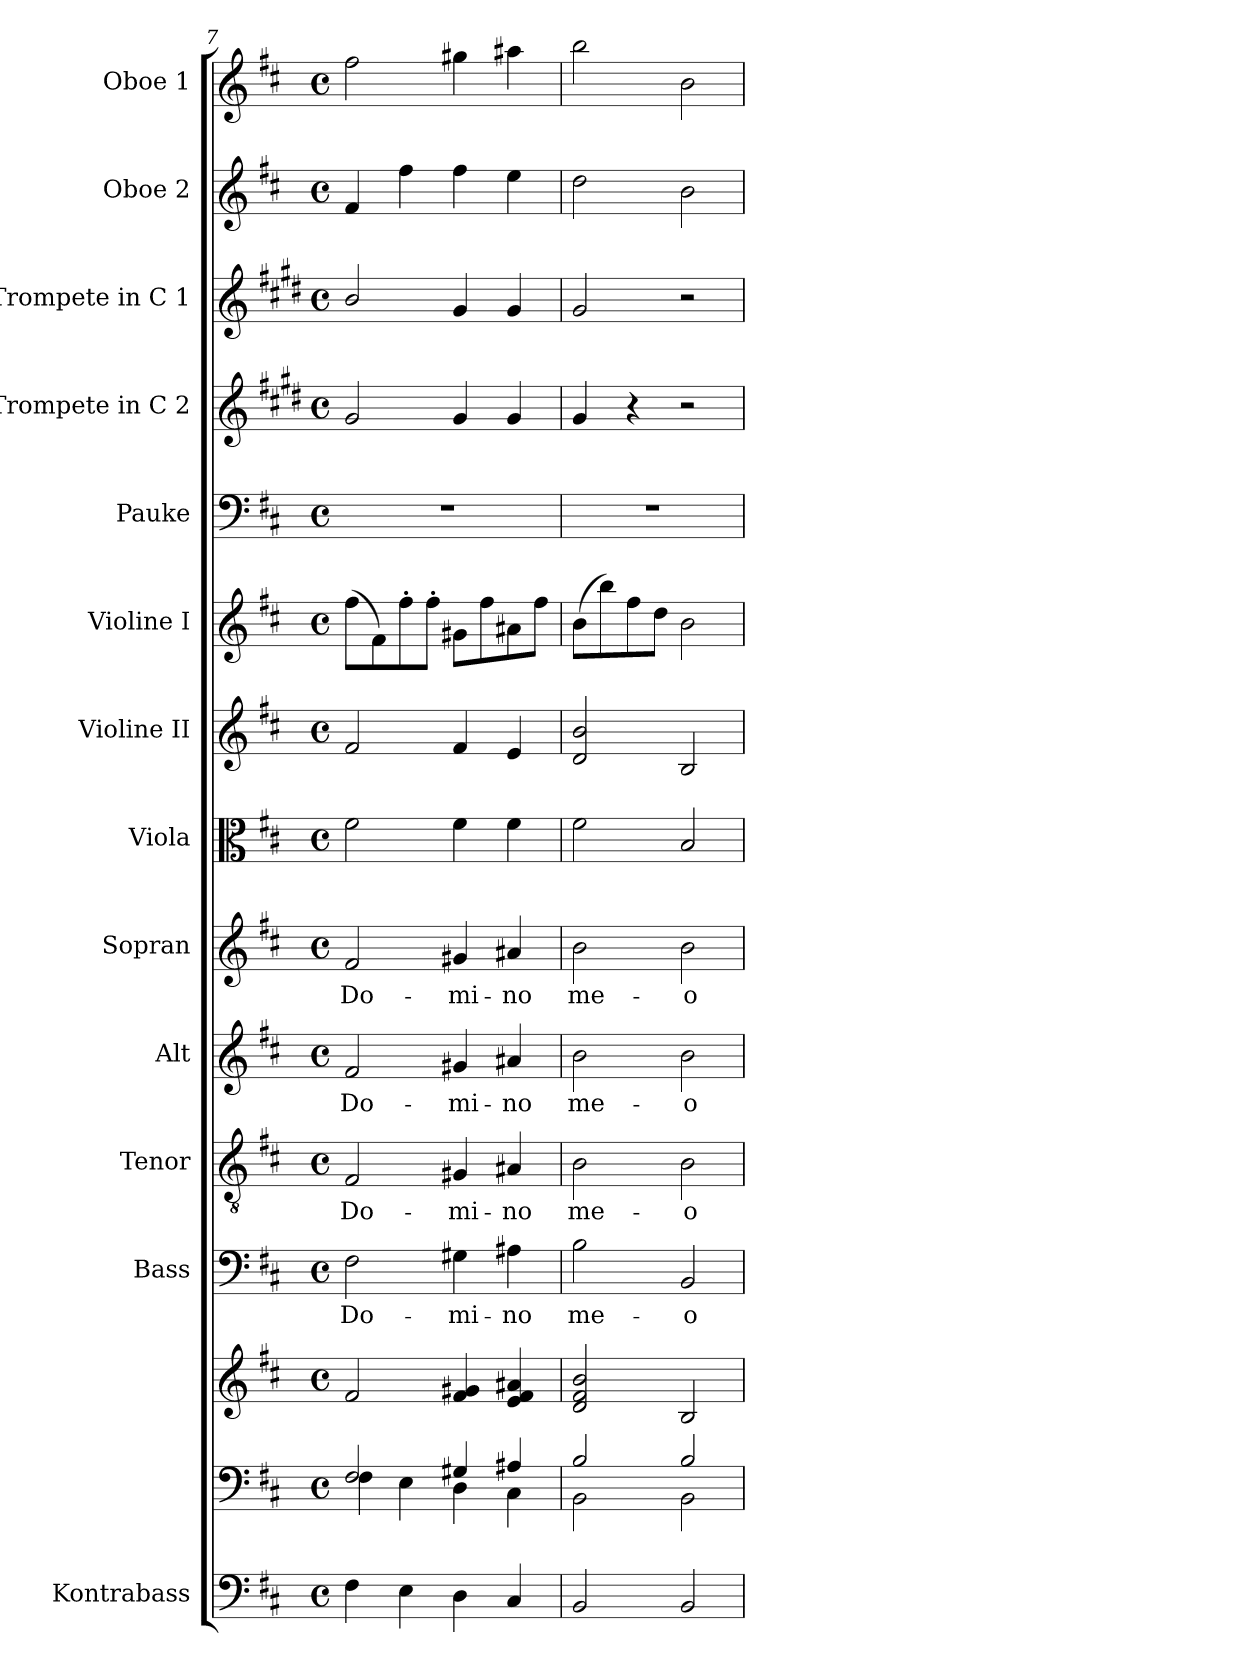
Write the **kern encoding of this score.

**kern	**kern	**kern	**kern	**text	**kern	**text	**kern	**text	**kern	**text	**kern	**kern	**kern	**kern	**kern	**kern	**kern	**kern
*part14	*part13	*part13	*part12	*part12	*part11	*part11	*part10	*part10	*part9	*part9	*part8	*part7	*part6	*part5	*part4	*part3	*part2	*part1
*staff15	*staff14	*staff13	*staff12	*staff12	*staff11	*staff11	*staff10	*staff10	*staff9	*staff9	*staff8	*staff7	*staff6	*staff5	*staff4	*staff3	*staff2	*staff1
*I"Kontrabass	*	*	*I"Bass	*	*I"Tenor	*	*I"Alt	*	*I"Sopran	*	*I"Viola	*I"Violine II	*I"Violine I	*I"Pauke	*I"Trompete in C 2	*I"Trompete in C 1	*I"Oboe 2	*I"Oboe 1
*I'Kb.	*	*	*I'B	*	*I'T	*	*I'A	*	*I'S	*	*I'Vla.	*I'Vl. II	*I'Vl. I	*I'Pk.	*	*	*I'Ob. 2	*I'Ob. 1
*clefF4	*clefF4	*clefG2	*clefF4	*	*clefGv2	*	*clefG2	*	*clefG2	*	*clefC3	*clefG2	*clefG2	*clefF4	*clefG2	*clefG2	*clefG2	*clefG2
*ITrd7c12	*	*	*	*	*	*	*	*	*	*	*	*	*	*	*ITrd1c2	*ITrd1c2	*	*
*k[f#c#]	*k[f#c#]	*k[f#c#]	*k[f#c#]	*	*k[f#c#]	*	*k[f#c#]	*	*k[f#c#]	*	*k[f#c#]	*k[f#c#]	*k[f#c#]	*k[f#c#]	*k[f#c#]	*k[f#c#]	*k[f#c#]	*k[f#c#]
*D:	*D:	*D:	*D:	*	*D:	*	*D:	*	*D:	*	*D:	*D:	*D:	*D:	*D:	*D:	*D:	*D:
*M4/4	*M4/4	*M4/4	*M4/4	*	*M4/4	*	*M4/4	*	*M4/4	*	*M4/4	*M4/4	*M4/4	*M4/4	*M4/4	*M4/4	*M4/4	*M4/4
*met(c)	*met(c)	*met(c)	*met(c)	*	*met(c)	*	*met(c)	*	*met(c)	*	*met(c)	*met(c)	*met(c)	*met(c)	*met(c)	*met(c)	*met(c)	*met(c)
=7	=7	=7	=7	=7	=7	=7	=7	=7	=7	=7	=7	=7	=7	=7	=7	=7	=7	=7
*	*^	*	*	*	*	*	*	*	*	*	*	*	*	*	*	*	*	*
!	!	!	!	!	!LO:LY:b	!	!LO:LY:b	!	!LO:LY:b	!	!LO:LY:b	!	!	!	!	!	!	!	!
4FF#\	2F#/	4F#\	2f#/	2F#\	Do-	2F#/	Do-	2f#/	Do-	2f#/	Do-	2f#\	2f#/	(>8ff#\L	1r	2f#/	2a/	4f#/	2ff#\
.	.	.	.	.	.	.	.	.	.	.	.	.	.	8f#\)	.	.	.	.	.
4EE\	.	4E\	.	.	.	.	.	.	.	.	.	.	.	8ff#'>\	.	.	.	4ff#\	.
.	.	.	.	.	.	.	.	.	.	.	.	.	.	8ff#'>\J	.	.	.	.	.
!	!	!	!	!	!LO:LY:b	!	!LO:LY:b	!	!LO:LY:b	!	!LO:LY:b	!	!	!	!	!	!	!	!
4DD\	4G#X/	4D\	4f#/ 4g#X/	4G#X\	-mi-	4G#X/	-mi-	4g#X/	-mi-	4g#X/	-mi-	4f#\	4f#/	8g#X\L	.	4f#/	4f#/	4ff#\	4gg#X\
.	.	.	.	.	.	.	.	.	.	.	.	.	.	8ff#\	.	.	.	.	.
!	!	!	!	!	!LO:LY:b	!	!LO:LY:b	!	!LO:LY:b	!	!LO:LY:b	!	!	!	!	!	!	!	!
4CC#/	4A#X/	4C#\	4e/ 4f#/ 4a#X/	4A#X\	-no	4A#X/	-no	4a#X/	-no	4a#X/	-no	4f#\	4e/	8a#X\	.	4f#/	4f#/	4ee\	4aa#X\
.	.	.	.	.	.	.	.	.	.	.	.	.	.	8ff#\J	.	.	.	.	.
=8	=8	=8	=8	=8	=8	=8	=8	=8	=8	=8	=8	=8	=8	=8	=8	=8	=8	=8	=8
!	!	!	!	!	!LO:LY:b	!	!LO:LY:b	!	!LO:LY:b	!	!LO:LY:b	!	!	!	!	!	!	!	!
2BBB/	2B/	2BB\	2d/ 2f#/ 2b/	2B\	me-	2B\	me-	2b\	me-	2b\	me-	2f#\	2d/ 2b/	(>8b\L	1r	4f#/	2f#/	2dd\	2bb\
.	.	.	.	.	.	.	.	.	.	.	.	.	.	8bb\)	.	.	.	.	.
.	.	.	.	.	.	.	.	.	.	.	.	.	.	8ff#\	.	4r	.	.	.
.	.	.	.	.	.	.	.	.	.	.	.	.	.	8dd\J	.	.	.	.	.
!	!	!	!	!	!LO:LY:b	!	!LO:LY:b	!	!LO:LY:b	!	!LO:LY:b	!	!	!	!	!	!	!	!
2BBB/	2B/	2BB\	2B/	2BB/	-o	2B\	-o	2b\	-o	2b\	-o	2B/	2B/	2b\	.	2r	2r	2b\	2b\
*	*v	*v	*	*	*	*	*	*	*	*	*	*	*	*	*	*	*	*	*
=	=	=	=	=	=	=	=	=	=	=	=	=	=	=	=	=	=	=
*-	*-	*-	*-	*-	*-	*-	*-	*-	*-	*-	*-	*-	*-	*-	*-	*-	*-	*-
